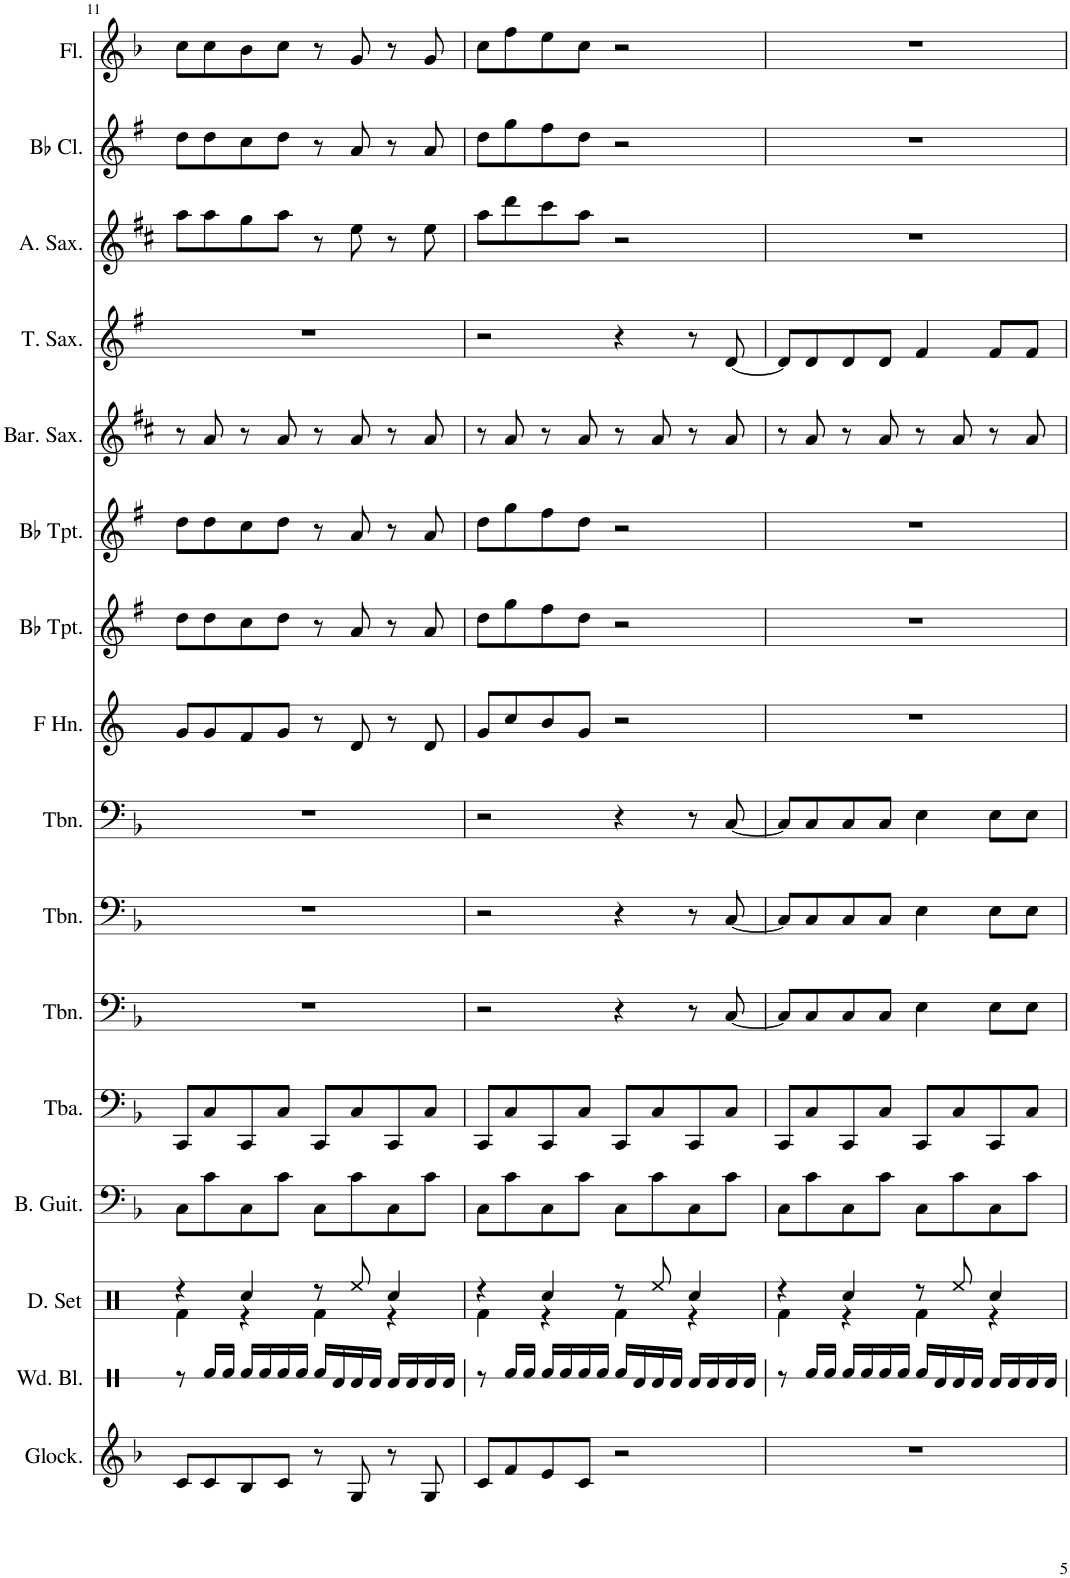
**kern	**kern	**kern	**kern	**kern	**kern	**kern	**kern	**kern	**kern	**kern	**kern	**kern	**kern	**kern	**kern
*part16	*part15	*part14	*part13	*part12	*part11	*part10	*part9	*part8	*part7	*part6	*part5	*part4	*part3	*part2	*part1
*staff16	*staff15	*staff14	*staff13	*staff12	*staff11	*staff10	*staff9	*staff8	*staff7	*staff6	*staff5	*staff4	*staff3	*staff2	*staff1
*I"Glockenspiel	*I"Wood Blocks	*I"Drumset	*I"Bass Guitar	*I"Tuba	*I"Trombone	*I"Trombone	*I"Trombone	*I"Horn in F	*I"Bb Trumpet	*I"Bb Trumpet	*I"Baritone Saxophone	*I"Tenor Saxophone	*I"Alto Saxophone	*I"Bb Clarinet	*I"Flute
*I'Glock.	*I'Wd. Bl.	*I'D. Set	*I'B. Guit.	*I'Tba.	*I'Tbn.	*I'Tbn.	*I'Tbn.	*	*I'Bb Tpt.	*I'Bb Tpt.	*I'Bar. Sax.	*I'T. Sax.	*I'A. Sax.	*I'Bb Cl.	*I'Fl.
!!LO:PB:g=z
*clefG2	*clefX	*clefX	*clefF4	*clefF4	*clefF4	*clefF4	*clefF4	*clefG2	*clefG2	*clefG2	*clefG2	*clefG2	*clefG2	*clefG2	*clefG2
*Trd-14c-24	*	*	*Trd7c12	*	*	*	*	*Trd4c7	*Trd1c2	*Trd1c2	*Trd12c21	*Trd8c14	*Trd5c9	*Trd1c2	*
*k[b-]	*k[]	*k[]	*k[b-]	*k[b-]	*k[b-]	*k[b-]	*k[b-]	*k[]	*k[f#]	*k[f#]	*k[f#c#]	*k[f#]	*k[f#c#]	*k[f#]	*k[b-]
*M4/4	*M4/4	*M4/4	*M4/4	*M4/4	*M4/4	*M4/4	*M4/4	*M4/4	*M4/4	*M4/4	*M4/4	*M4/4	*M4/4	*M4/4	*M4/4
=11	=11	=11	=11	=11	=11	=11	=11	=11	=11	=11	=11	=11	=11	=11	=11
*	*	*^	*	*	*	*	*	*	*	*	*	*	*	*	*
8c/L	8r	4r	4Rf\	8C\L	8CC/L	1r	1r	1r	8g/L	8dd\L	8dd\L	8r	1r	8aa\L	8dd\L	8cc\L
8c/	16Rf/LL	.	.	8c\	8C/	.	.	.	8g/	8dd\	8dd\	8a/	.	8aa\	8dd\	8cc\
.	16Rf/JJ	.	.	.	.	.	.	.	.	.	.	.	.	.	.	.
8B-/	16Rf/LL	4Rcc/	4r	8C\	8CC/	.	.	.	8f/	8cc\	8cc\	8r	.	8gg\	8cc\	8b-\
.	16Rf/	.	.	.	.	.	.	.	.	.	.	.	.	.	.	.
8c/J	16Rf/	.	.	8c\J	8C/J	.	.	.	8g/J	8dd\J	8dd\J	8a/	.	8aa\J	8dd\J	8cc\J
.	16Rf/JJ	.	.	.	.	.	.	.	.	.	.	.	.	.	.	.
8r	16Rf/LL	8r	4Rf\	8C\L	8CC/L	.	.	.	8r	8r	8r	8r	.	8r	8r	8r
.	16Rd/	.	.	.	.	.	.	.	.	.	.	.	.	.	.	.
8G/	16Rd/	8Ree/	.	8c\	8C/	.	.	.	8d/	8a/	8a/	8a/	.	8ee\	8a/	8g/
.	16Rd/JJ	.	.	.	.	.	.	.	.	.	.	.	.	.	.	.
8r	16Rd/LL	4Rcc/	4r	8C\	8CC/	.	.	.	8r	8r	8r	8r	.	8r	8r	8r
.	16Rd/	.	.	.	.	.	.	.	.	.	.	.	.	.	.	.
8G/	16Rd/	.	.	8c\J	8C/J	.	.	.	8d/	8a/	8a/	8a/	.	8ee\	8a/	8g/
.	16Rd/JJ	.	.	.	.	.	.	.	.	.	.	.	.	.	.	.
=12	=12	=12	=12	=12	=12	=12	=12	=12	=12	=12	=12	=12	=12	=12	=12	=12
8c/L	8r	4r	4Rf\	8C\L	8CC/L	2r	2r	2r	8g/L	8dd\L	8dd\L	8r	2r	8aa\L	8dd\L	8cc\L
8f/	16Rf/LL	.	.	8c\	8C/	.	.	.	8cc/	8gg\	8gg\	8a/	.	8ddd\	8gg\	8ff\
.	16Rf/JJ	.	.	.	.	.	.	.	.	.	.	.	.	.	.	.
8e/	16Rf/LL	4Rcc/	4r	8C\	8CC/	.	.	.	8b/	8ff#\	8ff#\	8r	.	8ccc#\	8ff#\	8ee\
.	16Rf/	.	.	.	.	.	.	.	.	.	.	.	.	.	.	.
8c/J	16Rf/	.	.	8c\J	8C/J	.	.	.	8g/J	8dd\J	8dd\J	8a/	.	8aa\J	8dd\J	8cc\J
.	16Rf/JJ	.	.	.	.	.	.	.	.	.	.	.	.	.	.	.
2r	16Rf/LL	8r	4Rf\	8C\L	8CC/L	4r	4r	4r	2r	2r	2r	8r	4r	2r	2r	2r
.	16Rd/	.	.	.	.	.	.	.	.	.	.	.	.	.	.	.
.	16Rd/	8Ree/	.	8c\	8C/	.	.	.	.	.	.	8a/	.	.	.	.
.	16Rd/JJ	.	.	.	.	.	.	.	.	.	.	.	.	.	.	.
.	16Rd/LL	4Rcc/	4r	8C\	8CC/	8r	8r	8r	.	.	.	8r	8r	.	.	.
.	16Rd/	.	.	.	.	.	.	.	.	.	.	.	.	.	.	.
.	16Rd/	.	.	8c\J	8C/J	[8C/	[8C/	[8C/	.	.	.	8a/	[8d/	.	.	.
.	16Rd/JJ	.	.	.	.	.	.	.	.	.	.	.	.	.	.	.
=13	=13	=13	=13	=13	=13	=13	=13	=13	=13	=13	=13	=13	=13	=13	=13	=13
1r	8r	4r	4Rf\	8C\L	8CC/L	8C/L]	8C/L]	8C/L]	1r	1r	1r	8r	8d/L]	1r	1r	1r
.	16Rf/LL	.	.	8c\	8C/	8C/	8C/	8C/	.	.	.	8a/	8d/	.	.	.
.	16Rf/JJ	.	.	.	.	.	.	.	.	.	.	.	.	.	.	.
.	16Rf/LL	4Rcc/	4r	8C\	8CC/	8C/	8C/	8C/	.	.	.	8r	8d/	.	.	.
.	16Rf/	.	.	.	.	.	.	.	.	.	.	.	.	.	.	.
.	16Rf/	.	.	8c\J	8C/J	8C/J	8C/J	8C/J	.	.	.	8a/	8d/J	.	.	.
.	16Rf/JJ	.	.	.	.	.	.	.	.	.	.	.	.	.	.	.
.	16Rf/LL	8r	4Rf\	8C\L	8CC/L	4E\	4E\	4E\	.	.	.	8r	4f#/	.	.	.
.	16Rd/	.	.	.	.	.	.	.	.	.	.	.	.	.	.	.
.	16Rd/	8Ree/	.	8c\	8C/	.	.	.	.	.	.	8a/	.	.	.	.
.	16Rd/JJ	.	.	.	.	.	.	.	.	.	.	.	.	.	.	.
.	16Rd/LL	4Rcc/	4r	8C\	8CC/	8E\L	8E\L	8E\L	.	.	.	8r	8f#/L	.	.	.
.	16Rd/	.	.	.	.	.	.	.	.	.	.	.	.	.	.	.
.	16Rd/	.	.	8c\J	8C/J	8E\J	8E\J	8E\J	.	.	.	8a/	8f#/J	.	.	.
.	16Rd/JJ	.	.	.	.	.	.	.	.	.	.	.	.	.	.	.
*	*	*v	*v	*	*	*	*	*	*	*	*	*	*	*	*	*
=	=	=	=	=	=	=	=	=	=	=	=	=	=	=	=
*-	*-	*-	*-	*-	*-	*-	*-	*-	*-	*-	*-	*-	*-	*-	*-
